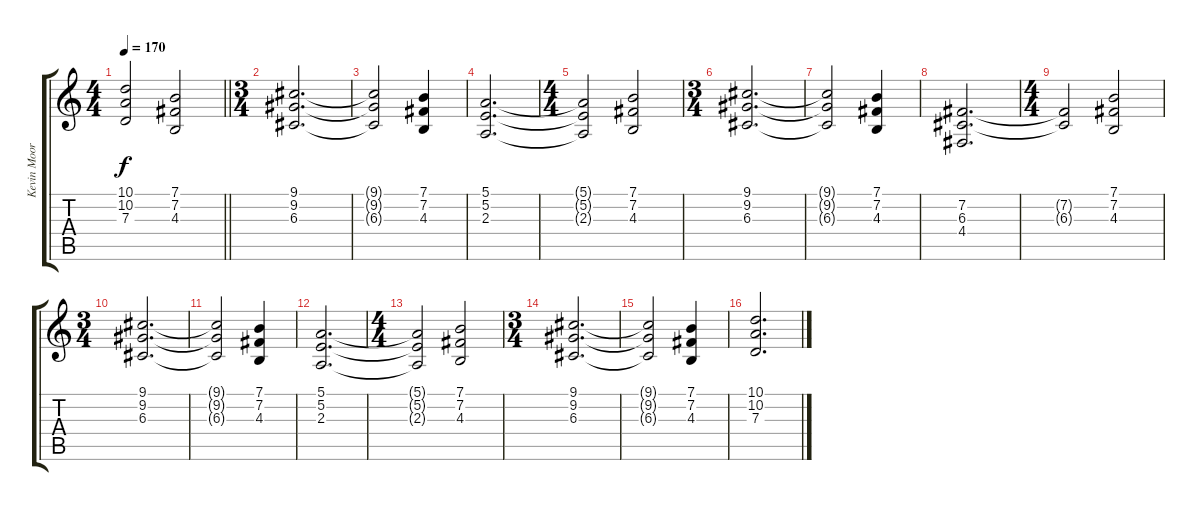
\track ("Kevin Moore Backround Keyboard" "Kevin Moor") {instrument stringensemble1}
\staff {score tabs}
\tuning (E4 B3 G3 D3 A2 E2) {hide}
\ts (4 4)
\tempo 170
\clef g2
\barLineRight lightlight
\ks c
(10.1{t} 10.2{t} 7.3{t}).2{dy f} (7.1 7.2 4.3).2 |
\ts (3 4)
\section ("" "")
(9.1 9.2 6.3).2{d} |
(9.1{t} 9.2{t} 6.3{t}).2 (7.1 7.2 4.3).4 |
(5.1 5.2 2.3).2{d} |
\ts (4 4)
(5.1{t} 5.2{t} 2.3{t}).2 (7.1 7.2 4.3).2 |
\ts (3 4)
(9.1 9.2 6.3).2{d} |
(9.1{t} 9.2{t} 6.3{t}).2 (7.1 7.2 4.3).4 |
(7.2 6.3 4.4).2{d} |
\ts (4 4)
(7.2{t} 6.3{t}).2 (7.1 7.2 4.3).2 |
\ts (3 4)
(9.1 9.2 6.3).2{d} |
(9.1{t} 9.2{t} 6.3{t}).2 (7.1 7.2 4.3).4 |
(5.1 5.2 2.3).2{d} |
\ts (4 4)
(5.1{t} 5.2{t} 2.3{t}).2 (7.1 7.2 4.3).2 |
\ts (3 4)
(9.1 9.2 6.3).2{d} |
(9.1{t} 9.2{t} 6.3{t}).2 (7.1 7.2 4.3).4 |
(10.1 10.2 7.3).2{d}
